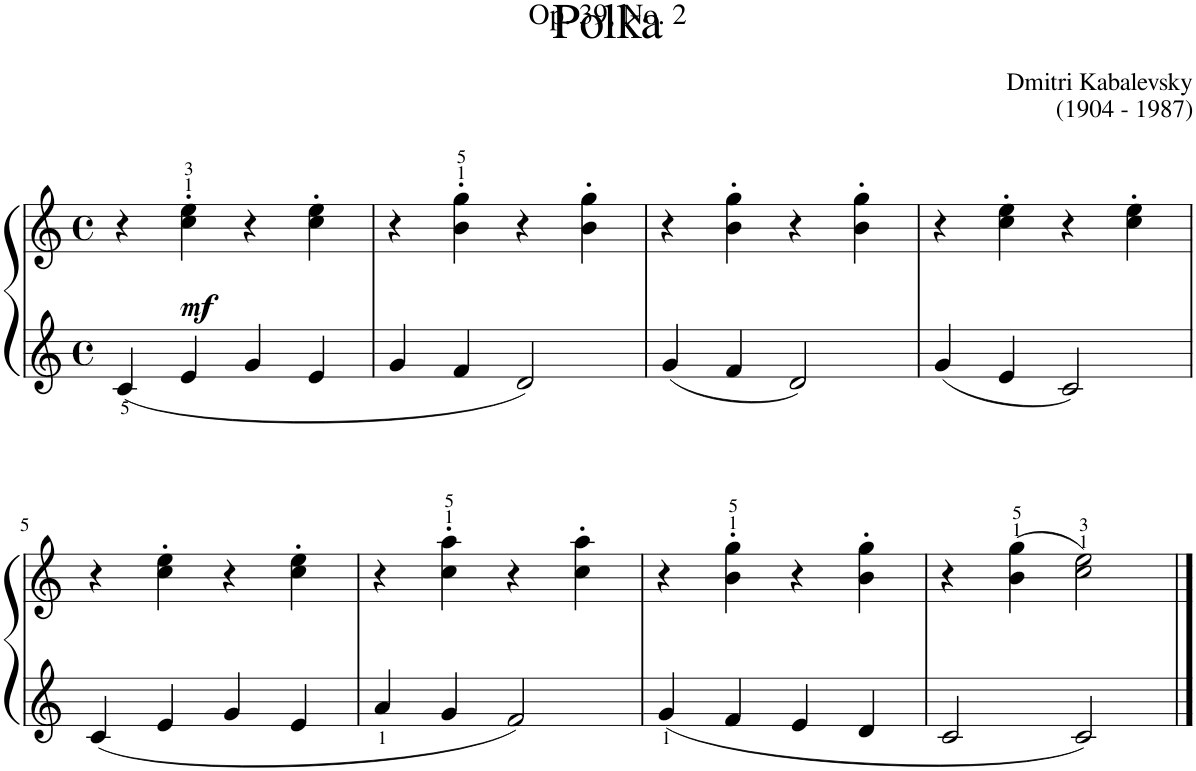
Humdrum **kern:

**kern	**kern	**dynam
*part1	*part1	*part1
*staff2	*staff1	*staff1/2
*I"Piano	*	*
*I'Pno	*	*
*clefG2	*clefG2	*
*k[]	*k[]	*
*M4/4	*M4/4	*
*met(c)	*met(c)	*
=1	=1	=1
!	!	!LO:DY:b
4c/	4r	mf
4e/	4cc\' 4ee\'	.
4g/	4r	.
4e/	4cc\' 4ee\'	.
=2	=2	=2
4g/	4r	.
4f/	4b\' 4gg\'	.
2d/	4r	.
.	4b\' 4gg\'	.
=3	=3	=3
4g/	4r	.
4f/	4b\' 4gg\'	.
2d/	4r	.
.	4b\' 4gg\'	.
=4	=4	=4
4g/	4r	.
4e/	4cc\' 4ee\'	.
2c/	4r	.
.	4cc\' 4ee\'	.
!!LO:LB:g=z
=5	=5	=5
4c/	4r	.
4e/	4cc\' 4ee\'	.
4g/	4r	.
4e/	4cc\' 4ee\'	.
=6	=6	=6
4a/	4r	.
4g/	4cc\' 4aa\'	.
2f/	4r	.
.	4cc\' 4aa\'	.
=7	=7	=7
4g/	4r	.
4f/	4b\' 4gg\'	.
4e/	4r	.
4d/	4b\' 4gg\'	.
=8	=8	=8
2c/	4r	.
.	(4b\ 4gg\	.
2c/	2cc\ 2ee\)	.
==	==	==
*-	*-	*-
